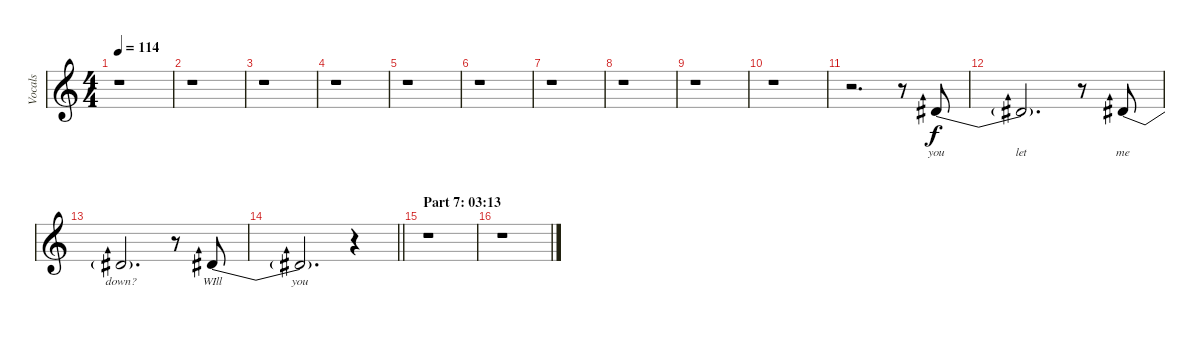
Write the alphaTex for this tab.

\track ("Vocals" "Vocals") {instrument tenorsax}
\staff {score}
\tuning (E4 B3 G3 D3 A2 E2) {hide}
\ts (4 4)
\tempo 114
\clef g2
\ks c
r.1{dy f} |
r.1 |
r.1 |
r.1 |
r.1 |
r.1 |
r.1 |
r.1 |
r.1 |
r.1 |
r.2{d} r.8 12.4{be (custom 0 3 9 0 45 3 60 3)}.8{lyrics (0 "you") lyrics (1 "") lyrics (2 "") lyrics (3 "") lyrics (4 "")} |
12.4{t}.2{d lyrics (0 "let") lyrics (1 "") lyrics (2 "") lyrics (3 "") lyrics (4 "")} r.8 12.4{be (custom 0 3 9 0 45 3 60 3)}.8{lyrics (0 "me") lyrics (1 "") lyrics (2 "") lyrics (3 "") lyrics (4 "")} |
12.4{t}.2{d lyrics (0 "down?") lyrics (1 "") lyrics (2 "") lyrics (3 "") lyrics (4 "")} r.8 12.4{be (custom 0 3 9 0 45 3 60 3)}.8{lyrics (0 "WIll") lyrics (1 "") lyrics (2 "") lyrics (3 "") lyrics (4 "")} |
\barLineRight lightlight
12.4{t}.2{d lyrics (0 "you") lyrics (1 "") lyrics (2 "") lyrics (3 "") lyrics (4 "")} r.4 |
\section ("" "Part 7: 03:13")
r.1 |
r.1
